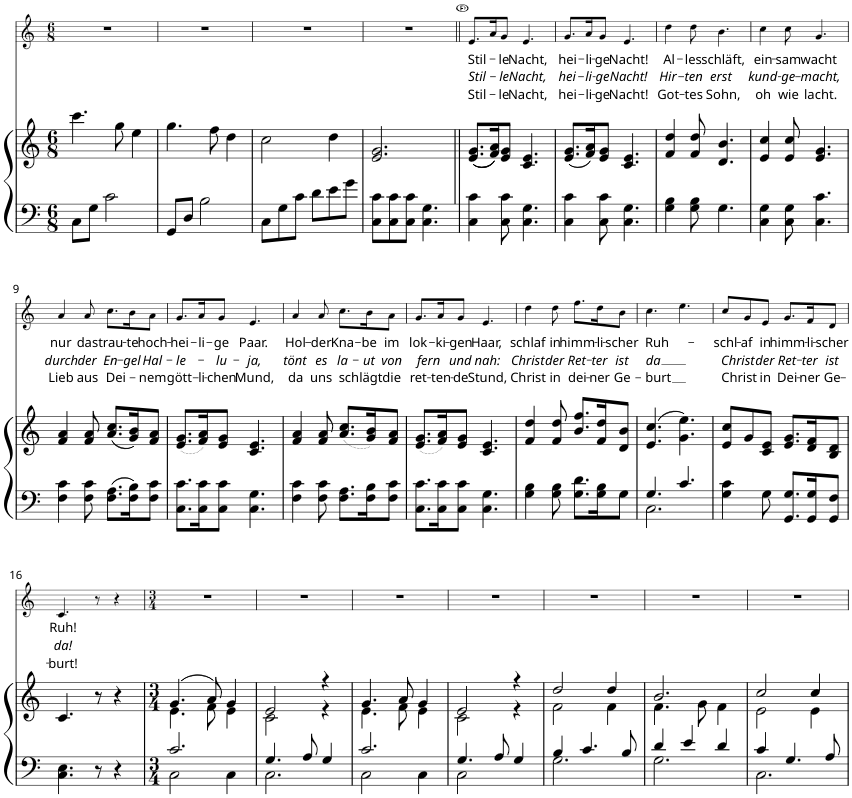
**kern	**kern	**kern	**text	**text	**text
*part2	*part2	*part1	*part1	*part1	*part1
*staff3	*staff2	*staff1	*staff1	*staff1	*staff1
*I"Piano	*	*I"Voice	*	*	*
*I'Pno	*	*	*	*	*
*	*	*stria5	*	*	*
*clefF4	*clefG2	*clefG2	*	*	*
*k[]	*k[]	*k[]	*	*	*
*M6/8	*M6/8	*M6/8	*	*	*
=1	=1	=1	=1	=1	=1
8C\L	4.ccc\	2.r	.	.	.
8G\J	.	.	.	.	.
2c\	.	.	.	.	.
.	8gg\	.	.	.	.
.	4ee\	.	.	.	.
=2	=2	=2	=2	=2	=2
8GG/L	4.gg\	2.r	.	.	.
8D/J	.	.	.	.	.
2B\	.	.	.	.	.
.	8ff\	.	.	.	.
.	4dd\	.	.	.	.
=3	=3	=3	=3	=3	=3
8C\L	2cc\	2.r	.	.	.
8G\	.	.	.	.	.
8c\J	.	.	.	.	.
8d\L	.	.	.	.	.
8e\	4dd\	.	.	.	.
8g\J	.	.	.	.	.
=4	=4	=4	=4	=4	=4
8C\ 8c\L	2.e/ 2.g/	2.r	.	.	.
8C\ 8c\	.	.	.	.	.
8C\ 8c\J	.	.	.	.	.
4.C\ 4.G\	.	.	.	.	.
=5||	=5||	=5||	=5||	=5||	=5||
!	!	!	!LO:LY:b	!LO:LY:b	!LO:LY:b
4C\ 4c\	((8.e/ 8.g/L	8.e/L	Stil-	Stil-	Stil-
.	16f/ 16a/K))	16a/K	.	.	.
!	!	!	!LO:LY:b	!LO:LY:b	!LO:LY:b
8C\ 8c\	8e/ 8g/J	8g/J	le	-le	-le
!	!	!	!LO:LY:b	!LO:LY:b	!LO:LY:b
4.C\ 4.G\	4.c/ 4.e/	4.e/	Nacht,	Nacht,	Nacht,
=6	=6	=6	=6	=6	=6
!	!	!	!LO:LY:b	!LO:LY:b	!LO:LY:b
4C\ 4c\	(8.e/ 8.g/L	8.g/L	hei-	hei-	hei-
!	!	!	!LO:LY:b	!LO:LY:b	!LO:LY:b
.	16f/ 16a/K)	16a/K	-li-	-li-	-li-
!	!	!	!LO:LY:b	!LO:LY:b	!LO:LY:b
8C\ 8c\	8e/ 8g/J	8g/J	-ge	-ge	-ge
!	!	!	!LO:LY:b	!LO:LY:b	!LO:LY:b
4.C\ 4.G\	4.c/ 4.e/	4.e/	Nacht!	Nacht!	Nacht!
=7	=7	=7	=7	=7	=7
!	!	!	!LO:LY:b	!LO:LY:b	!LO:LY:b
4G\ 4B\	4f/ 4dd/	4dd\	Al-	Hir-	Got-
!	!	!	!LO:LY:b	!LO:LY:b	!LO:LY:b
8G\ 8B\	8f/ 8dd/	8dd\	-les	-ten	-tes
!	!	!	!LO:LY:b	!LO:LY:b	!LO:LY:b
4.G\	4.d/ 4.b/	4.b\	schläft,	erst	Sohn,
=8	=8	=8	=8	=8	=8
!	!	!	!LO:LY:b	!LO:LY:b	!LO:LY:b
4C\ 4G\	4e/ 4cc/	4cc\	ein-	kund-	oh
!	!	!	!LO:LY:b	!LO:LY:b	!LO:LY:b
8C\ 8G\	8e/ 8cc/	8cc\	-sam	-ge-	wie
!	!	!	!LO:LY:b	!LO:LY:b	!LO:LY:b
4.C\ 4.c\	4.e/ 4.g/	4.g/	wacht	-macht,	lacht.
!!LO:LB:g=z
=9	=9	=9	=9	=9	=9
*k[]	*k[]	*k[]	*	*	*
!	!	!	!LO:LY:b	!LO:LY:b	!LO:LY:b
4F\ 4c\	4f/ 4a/	4a/	nur	durch	Lieb
!	!	!	!LO:LY:b	!LO:LY:b	!LO:LY:b
8F\ 8c\	8f/ 8a/	8a/	das	der	aus
!	!	!	!LO:LY:b	!LO:LY:b	!LO:LY:b
8.F\ 8.A\L	(8.a/ 8.cc/L	8.cc\L	trau-	En-	Dei-
!	!	!	!LO:LY:b	!LO:LY:b	!
16F\ 16B\K	16g/ 16b/K)	16b\K	-te	-gel	.
!	!	!	!LO:LY:b	!LO:LY:b	!LO:LY:b
8F\ 8c\J	8f/ 8a/J	8a\J	hoch-	Hal-	-nem
=10	=10	=10	=10	=10	=10
!	!	!	!LO:LY:b	!LO:LY:b	!LO:LY:b
8.C\ 8.c\L	(8.e/ 8.g/L	8.g/L	-hei-	-le-	gött-
!	!	!	!LO:LY:b	!	!LO:LY:b
16C\ 16c\K	16f/ 16a/K)	16a/K	-li-	.	-li-
!	!	!	!LO:LY:b	!LO:LY:b	!LO:LY:b
8C\ 8c\J	8e/ 8g/J	8g/J	-ge	-lu-	-chen
!	!	!	!LO:LY:b	!LO:LY:b	!LO:LY:b
4.C\ 4.G\	4.c/ 4.e/	4.e/	Paar.	-ja,	Mund,
=11	=11	=11	=11	=11	=11
!	!	!	!LO:LY:b	!LO:LY:b	!LO:LY:b
4F\ 4c\	4f/ 4a/	4a/	Hol-	tönt	da
!	!	!	!LO:LY:b	!LO:LY:b	!LO:LY:b
8F\ 8c\	8f/ 8a/	8a/	-der	es	uns
!	!	!	!LO:LY:b	!LO:LY:b	!LO:LY:b
8.F\ 8.A\L	(8.a/ 8.cc/L	8.cc\L	Kna-	la-	schlägt
!	!	!	!LO:LY:b	!LO:LY:b	!
16F\ 16B\K	16g/ 16b/K)	16b\K	-be	-ut	.
!	!	!	!LO:LY:b	!LO:LY:b	!LO:LY:b
8F\ 8c\J	8f/ 8a/J	8a\J	im	von	die
=12	=12	=12	=12	=12	=12
!	!	!	!LO:LY:b	!LO:LY:b	!LO:LY:b
8.C\ 8.c\L	(8.e/ 8.g/L	8.g/L	lok-	-fern	ret-
!	!	!	!LO:LY:b	!	!LO:LY:b
16C\ 16c\K	16f/ 16a/K)	16a/K	-ki-	.	-ten-
!	!	!	!LO:LY:b	!LO:LY:b	!LO:LY:b
8C\ 8c\J	8e/ 8g/J	8g/J	-gen	und	-de
!	!	!	!LO:LY:b	!LO:LY:b	!LO:LY:b
4.C\ 4.G\	4.c/ 4.e/	4.e/	Haar,	nah:	Stund,
=13	=13	=13	=13	=13	=13
!	!	!	!LO:LY:b	!LO:LY:b	!LO:LY:b
4G\ 4B\	4f/ 4dd/	4dd\	schlaf	Christ	Christ
!	!	!	!LO:LY:b	!LO:LY:b	!LO:LY:b
8G\ 8B\	8f/ 8dd/	8dd\	in	der	in
!	!	!	!LO:LY:b	!LO:LY:b	!LO:LY:b
8.G\ 8.d\L	8.b/ 8.ff/L	8.ff\L	himm-	Ret-	dei-
!	!	!	!LO:LY:b	!LO:LY:b	!LO:LY:b
16G\ 16B\K	16f/ 16dd/K	16dd\K	-li-	-ter	-ner
!	!	!	!LO:LY:b	!LO:LY:b	!LO:LY:b
8G\J	8d/ 8b/J	8b\J	-scher	ist	Ge-
=14	=14	=14	=14	=14	=14
*^	*	*	*	*	*
!	!	!	!	!LO:LY:b	!LO:LY:b	!LO:LY:b
4.G/	2.C\	(4.e/ 4.cc/	4.cc\	Ruh-	-da	-burt
4.c/	.	4.g\ 4.ee\)	4.ee\	.	.	.
*v	*v	*	*	*	*	*
=15	=15	=15	=15	=15	=15
!	!	!	!LO:LY:b	!LO:LY:b	!LO:LY:b
4G\ 4c\	8e/ 8cc/L	8cc/L	-schl-	-Christ	-Christ
!	!	!	!LO:LY:b	!	!
.	8g/	8g/	-af	.	.
!	!	!	!LO:LY:b	!LO:LY:b	!LO:LY:b
8G\	8c/ 8e/J	8e/J	in	der	in
!	!	!	!LO:LY:b	!LO:LY:b	!LO:LY:b
8.GG/ 8.G/L	8.e/ 8.g/L	8.g/L	himm-	Ret-	Dei-
!	!	!	!LO:LY:b	!LO:LY:b	!LO:LY:b
16GG/ 16G/K	16d/ 16f/K	16f/K	-li-	-ter	-ner
!	!	!	!LO:LY:b	!LO:LY:b	!LO:LY:b
8GG/ 8F/J	8B/ 8d/J	8d/J	-scher	ist	Ge-
!!LO:LB:g=z
=16	=16	=16	=16	=16	=16
!	!	!	!LO:LY:b	!LO:LY:b	!LO:LY:b
4.C\ 4.E\	4.c/	4.c/	Ruh!	da!	-burt!
8r	8r	8r	.	.	.
4r	4r	4r	.	.	.
=17	=17	=17	=17	=17	=17
*M3/4	*M3/4	*M3/4	*	*	*
*^	*^	*	*	*	*
2.c/	2C\	(4.g/	4.e\	2.r	.	.	.
.	.	8a/)	8f\	.	.	.	.
.	4C\	4g/	4e\	.	.	.	.
=18	=18	=18	=18	=18	=18	=18	=18
4.G/	2.C\	2e/	2c\	2.r	.	.	.
8A/	.	.	.	.	.	.	.
4G/	.	4r	4r	.	.	.	.
=19	=19	=19	=19	=19	=19	=19	=19
2.c/	2C\	4.g/	4.e\	2.r	.	.	.
.	.	8a/	8f\	.	.	.	.
.	4C\	4g/	4e\	.	.	.	.
=20	=20	=20	=20	=20	=20	=20	=20
4.G/	2C\	2e/	2c\	2.r	.	.	.
8A/	.	.	.	.	.	.	.
4G/	4ryy	4r	4r	.	.	.	.
=21	=21	=21	=21	=21	=21	=21	=21
4B/	2.G\	2dd/	2f\	2.r	.	.	.
4.c/	.	.	.	.	.	.	.
.	.	4dd/	4f\	.	.	.	.
8B/	.	.	.	.	.	.	.
=22	=22	=22	=22	=22	=22	=22	=22
4d/	2.G\	2.b/	4.f\	2.r	.	.	.
4e/	.	.	.	.	.	.	.
.	.	.	8g\	.	.	.	.
4d/	.	.	4f\	.	.	.	.
=23	=23	=23	=23	=23	=23	=23	=23
4c/	2.C\	2cc/	2e\	2.r	.	.	.
4.G/	.	.	.	.	.	.	.
.	.	4cc/	4e\	.	.	.	.
8A/	.	.	.	.	.	.	.
*v	*v	*	*	*	*	*	*
*	*v	*v	*	*	*	*
=	=	=	=	=	=
*-	*-	*-	*-	*-	*-
